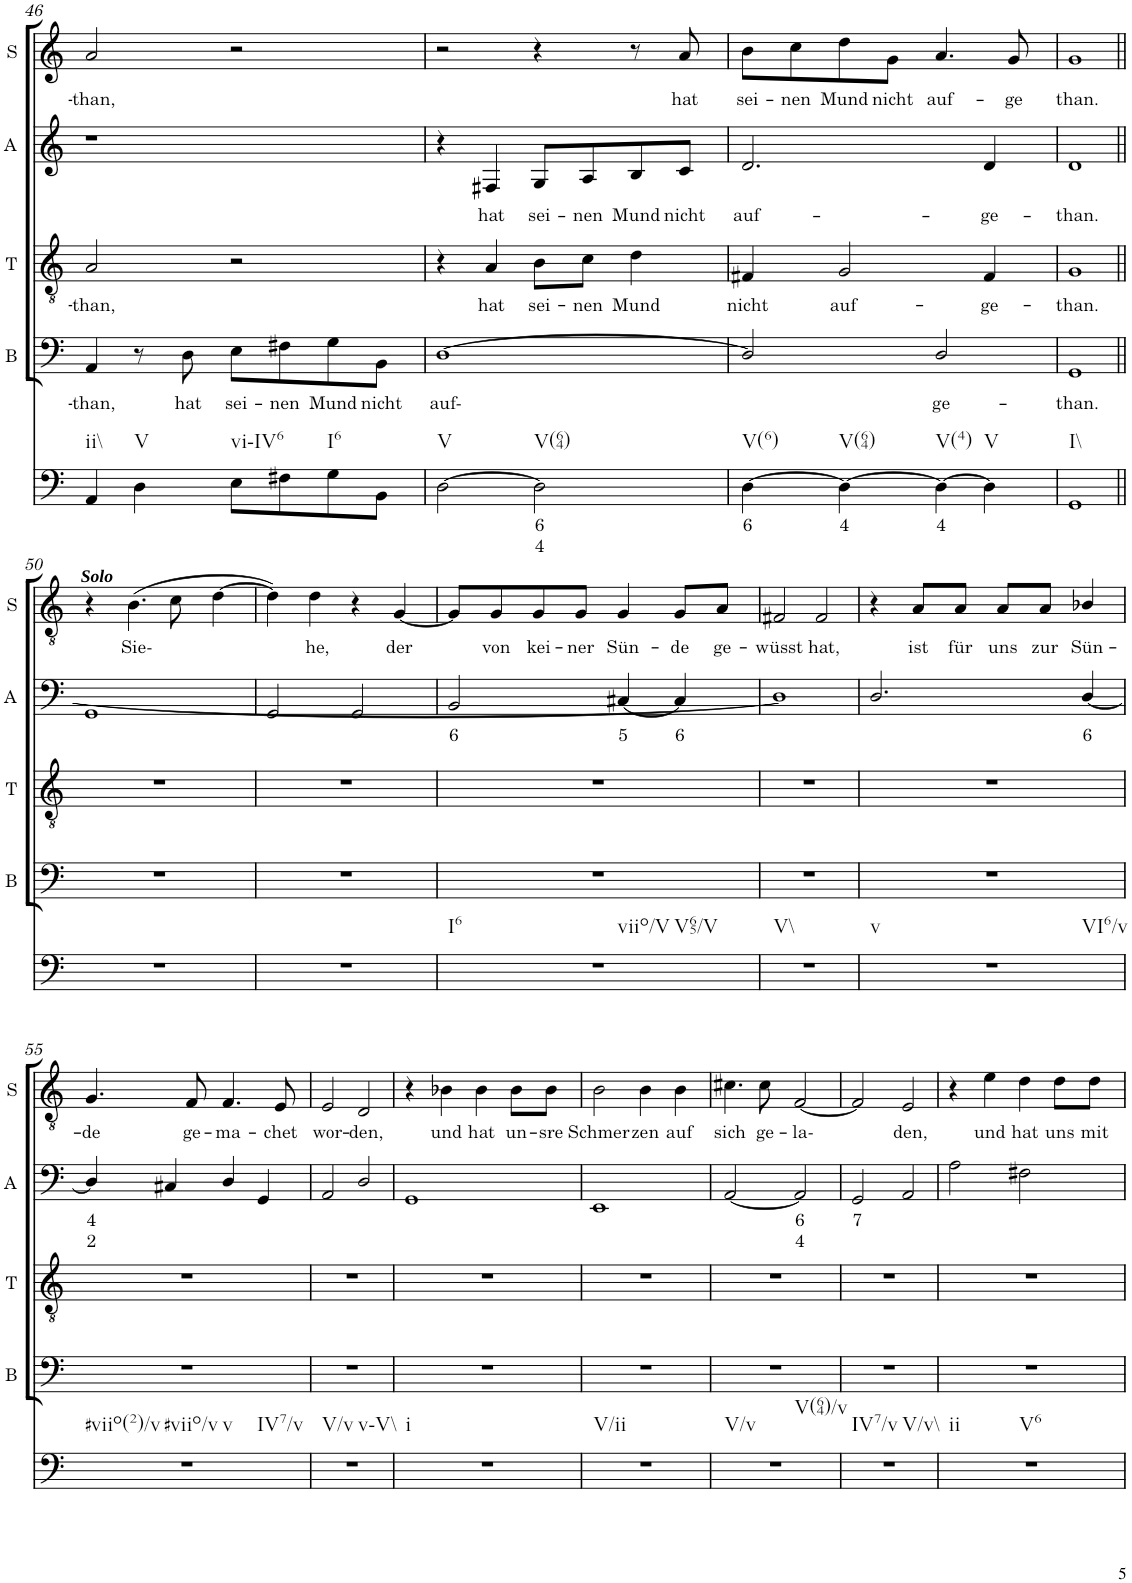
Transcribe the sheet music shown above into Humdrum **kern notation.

**kern	**text	**text	**kern	**text	**kern	**text	**kern	**text	**text	**kern	**text
*part5	*part5	*part5	*part4	*part4	*part3	*part3	*part2	*part2	*part2	*part1	*part1
*staff5	*staff5	*staff5	*staff4	*staff4	*staff3	*staff3	*staff2	*staff2	*staff2	*staff1	*staff1
*I"Continuo	*	*	*I"Bass	*	*I"Tenor	*	*I"Alto	*	*	*I"Soprano	*
*	*	*	*I'B	*	*I'T	*	*I'A	*	*	*I'S	*
!!LO:PB:g=z
*clefG2	*	*	*clefG2	*	*clefF4	*	*clefF4	*	*	*clefGv2	*
*k[]	*	*	*k[]	*	*k[]	*	*k[]	*	*	*k[]	*
*	*	*	*	*	*M4/4	*	*M4/4	*	*	*M4/4	*
=46	=46	=46	=46	=46	=46	=46	=46	=46	=46	=46	=46
!LO:TX:b:t=ii\\	!	!	!	!	!	!	!	!	!	!	!
!	!	!	!	!LO:LY:b	!	!LO:LY:b	!	!	!	!	!LO:LY:b
4AA/	.	.	4AA/	than,	2A/	than,	1r	.	.	2a/	than,
!LO:TX:b:t=V	!	!	!	!	!	!	!	!	!	!	!
4D\	.	.	8r	.	.	.	.	.	.	.	.
!	!	!	!	!LO:LY:b	!	!	!	!	!	!	!
.	.	.	8D\	hat	.	.	.	.	.	.	.
!LO:TX:b:t=vi-IV6	!	!	!	!	!	!	!	!	!	!	!
!	!	!	!	!LO:LY:b	!	!	!	!	!	!	!
8E\L	.	.	8E\L	sei-	2r	.	.	.	.	2r	.
!	!	!	!	!LO:LY:b	!	!	!	!	!	!	!
8F#X\	.	.	8F#X\	nen	.	.	.	.	.	.	.
!LO:TX:b:t=I6	!	!	!	!	!	!	!	!	!	!	!
!	!	!	!	!LO:LY:b	!	!	!	!	!	!	!
8G\	.	.	8G\	Mund	.	.	.	.	.	.	.
!	!	!	!	!LO:LY:b	!	!	!	!	!	!	!
8BB\J	.	.	8BB\J	nicht	.	.	.	.	.	.	.
=47	=47	=47	=47	=47	=47	=47	=47	=47	=47	=47	=47
!LO:TX:b:t=V	!	!	!	!	!	!	!	!	!	!	!
!	!	!	!	!LO:LY:b	!	!	!	!	!	!	!
[2D\	.	.	[1D	auf-	4r	.	4r	.	.	2r	.
!	!	!	!	!	!	!LO:LY:b	!	!LO:LY:b	!	!	!
.	.	.	.	.	4A/	hat	4F#X/	hat	.	.	.
!LO:TX:b:t=V(64)	!	!	!	!	!	!	!	!	!	!	!
!	!LO:LY:b	!LO:LY:b	!	!	!	!LO:LY:b	!	!LO:LY:b	!	!	!
2D\]	6	4	.	.	8B\L	sei-	8G/L	sei-	.	4r	.
!	!	!	!	!	!	!LO:LY:b	!	!LO:LY:b	!	!	!
.	.	.	.	.	8c\J	nen	8A/	nen	.	.	.
!	!	!	!	!	!	!LO:LY:b	!	!LO:LY:b	!	!	!
.	.	.	.	.	4d\	Mund	8B/	Mund	.	8r	.
!	!	!	!	!	!	!	!	!LO:LY:b	!	!	!LO:LY:b
.	.	.	.	.	.	.	8c/J	nicht	.	8a/	hat
=48	=48	=48	=48	=48	=48	=48	=48	=48	=48	=48	=48
!LO:TX:b:t=V(6)	!	!	!	!	!	!	!	!	!	!	!
!	!LO:LY:b	!	!	!	!	!LO:LY:b	!	!LO:LY:b	!	!	!LO:LY:b
[4D\	6	.	2D/]	.	4F#X/	nicht	2.d/	auf-	.	8b\L	sei-
!	!	!	!	!	!	!	!	!	!	!	!LO:LY:b
.	.	.	.	.	.	.	.	.	.	8cc\	nen
!LO:TX:b:t=V(64)	!	!	!	!	!	!	!	!	!	!	!
!	!LO:LY:b	!	!	!	!	!LO:LY:b	!	!	!	!	!LO:LY:b
4D\_	4	.	.	.	2G/	auf-	.	.	.	8dd\	Mund
!	!	!	!	!	!	!	!	!	!	!	!LO:LY:b
.	.	.	.	.	.	.	.	.	.	8g\J	nicht
!LO:TX:b:t=V(4)	!	!	!	!	!	!	!	!	!	!	!
!	!LO:LY:b	!	!	!LO:LY:b	!	!	!	!	!	!	!LO:LY:b
4D\_	4	.	2D/	ge-	.	.	.	.	.	4.a/	auf-
!LO:TX:b:t=V	!	!	!	!	!	!	!	!	!	!	!
!	!	!	!	!	!	!LO:LY:b	!	!LO:LY:b	!	!	!
4D\]	.	.	.	.	4F#/	ge-	4d/	ge-	.	.	.
!	!	!	!	!	!	!	!	!	!	!	!LO:LY:b
.	.	.	.	.	.	.	.	.	.	8g/	ge
=49	=49	=49	=49	=49	=49	=49	=49	=49	=49	=49	=49
!LO:TX:b:t=I\\	!	!	!	!	!	!	!	!	!	!	!
!	!	!	!	!LO:LY:b	!	!LO:LY:b	!	!LO:LY:b	!	!	!LO:LY:b
1GG	.	.	1GG	than.	1G	than.	1d	than.	.	1g	than.
!!LO:LB:g=z
=50||	=50||	=50||	=50||	=50||	=50||	=50||	=50||	=50||	=50||	=50||	=50||
!	!	!	!	!	!	!	!	!	!	!LO:TX:a:Bi:t=Solo	!
1r	.	.	1r	.	1r	.	1GG	.	.	4r	.
!	!	!	!	!	!	!	!	!	!	!	!LO:LY:b
.	.	.	.	.	.	.	.	.	.	(4.B\	Sie-
.	.	.	.	.	.	.	.	.	.	8c\	.
.	.	.	.	.	.	.	.	.	.	[4d\	.
=51	=51	=51	=51	=51	=51	=51	=51	=51	=51	=51	=51
1r	.	.	1r	.	1r	.	2GG/	.	.	4d\])	.
!	!	!	!	!	!	!	!	!	!	!	!LO:LY:b
.	.	.	.	.	.	.	.	.	.	4d\	he,
.	.	.	.	.	.	.	2GG/	.	.	4r	.
!	!	!	!	!	!	!	!	!	!	!	!LO:LY:b
.	.	.	.	.	.	.	.	.	.	[4G/	der
=52	=52	=52	=52	=52	=52	=52	=52	=52	=52	=52	=52
!LO:TX:b:t=I6	!	!	!	!	!	!	!	!	!	!	!
!LO:TX:b:t=viio/V	!	!	!	!	!	!	!	!	!	!	!
!LO:TX:b:t=V65/V	!	!	!	!	!	!	!	!	!	!	!
!	!	!	!	!	!	!	!	!LO:LY:b	!	!	!
1r	.	.	1r	.	1r	.	2BB/	6	.	8G/L]	.
!	!	!	!	!	!	!	!	!	!	!	!LO:LY:b
.	.	.	.	.	.	.	.	.	.	8G/	von
!	!	!	!	!	!	!	!	!	!	!	!LO:LY:b
.	.	.	.	.	.	.	.	.	.	8G/	kei-
!	!	!	!	!	!	!	!	!	!	!	!LO:LY:b
.	.	.	.	.	.	.	.	.	.	8G/J	ner
!	!	!	!	!	!	!	!	!LO:LY:b	!	!	!LO:LY:b
.	.	.	.	.	.	.	[4C#X/	5	.	4G/	Sün-
!	!	!	!	!	!	!	!	!LO:LY:b	!	!	!LO:LY:b
.	.	.	.	.	.	.	4C#/]	6	.	8G/L	de
!	!	!	!	!	!	!	!	!	!	!	!LO:LY:b
.	.	.	.	.	.	.	.	.	.	8A/J	ge-
=53	=53	=53	=53	=53	=53	=53	=53	=53	=53	=53	=53
!LO:TX:b:t=V\\	!	!	!	!	!	!	!	!	!	!	!
!	!	!	!	!	!	!	!	!	!	!	!LO:LY:b
1r	.	.	1r	.	1r	.	1D]	.	.	2F#X/	wüsst
!	!	!	!	!	!	!	!	!	!	!	!LO:LY:b
.	.	.	.	.	.	.	.	.	.	2F#/	hat,
=54	=54	=54	=54	=54	=54	=54	=54	=54	=54	=54	=54
!LO:TX:b:t=v	!	!	!	!	!	!	!	!	!	!	!
!LO:TX:b:t=VI6/v	!	!	!	!	!	!	!	!	!	!	!
1r	.	.	1r	.	1r	.	2.D/	.	.	4r	.
!	!	!	!	!	!	!	!	!	!	!	!LO:LY:b
.	.	.	.	.	.	.	.	.	.	8A/L	ist
!	!	!	!	!	!	!	!	!	!	!	!LO:LY:b
.	.	.	.	.	.	.	.	.	.	8A/J	für
!	!	!	!	!	!	!	!	!	!	!	!LO:LY:b
.	.	.	.	.	.	.	.	.	.	8A/L	uns
!	!	!	!	!	!	!	!	!	!	!	!LO:LY:b
.	.	.	.	.	.	.	.	.	.	8A/J	zur
!	!	!	!	!	!	!	!	!LO:LY:b	!	!	!LO:LY:b
.	.	.	.	.	.	.	[4D/	6	.	4B-X/	Sün-
!!LO:LB:g=z
=55	=55	=55	=55	=55	=55	=55	=55	=55	=55	=55	=55
!LO:TX:b:t=#viio(2)/v	!	!	!	!	!	!	!	!	!	!	!
!LO:TX:b:t=#viio/v	!	!	!	!	!	!	!	!	!	!	!
!LO:TX:b:t=v	!	!	!	!	!	!	!	!	!	!	!
!LO:TX:b:t=IV7/v	!	!	!	!	!	!	!	!	!	!	!
!	!	!	!	!	!	!	!	!LO:LY:b	!LO:LY:b	!	!LO:LY:b
1r	.	.	1r	.	1r	.	4D/]	4	2	4.G/	de
.	.	.	.	.	.	.	4C#X/	.	.	.	.
!	!	!	!	!	!	!	!	!	!	!	!LO:LY:b
.	.	.	.	.	.	.	.	.	.	8F/	ge-
!	!	!	!	!	!	!	!	!	!	!	!LO:LY:b
.	.	.	.	.	.	.	4D/	.	.	4.F/	ma-
.	.	.	.	.	.	.	4GG/	.	.	.	.
!	!	!	!	!	!	!	!	!	!	!	!LO:LY:b
.	.	.	.	.	.	.	.	.	.	8E/	chet
=56	=56	=56	=56	=56	=56	=56	=56	=56	=56	=56	=56
!LO:TX:b:t=V/v	!	!	!	!	!	!	!	!	!	!	!
!LO:TX:b:t=v\\-V\\	!	!	!	!	!	!	!	!	!	!	!
!	!	!	!	!	!	!	!	!	!	!	!LO:LY:b
1r	.	.	1r	.	1r	.	2AA/	.	.	2E/	wor-
!	!	!	!	!	!	!	!	!	!	!	!LO:LY:b
.	.	.	.	.	.	.	2D/	.	.	2D/	den,
=57	=57	=57	=57	=57	=57	=57	=57	=57	=57	=57	=57
!LO:TX:b:t=i	!	!	!	!	!	!	!	!	!	!	!
1r	.	.	1r	.	1r	.	1GG	.	.	4r	.
!	!	!	!	!	!	!	!	!	!	!	!LO:LY:b
.	.	.	.	.	.	.	.	.	.	4B-X\	und
!	!	!	!	!	!	!	!	!	!	!	!LO:LY:b
.	.	.	.	.	.	.	.	.	.	4B-\	hat
!	!	!	!	!	!	!	!	!	!	!	!LO:LY:b
.	.	.	.	.	.	.	.	.	.	8B-\L	un-
!	!	!	!	!	!	!	!	!	!	!	!LO:LY:b
.	.	.	.	.	.	.	.	.	.	8B-\J	sre
=58	=58	=58	=58	=58	=58	=58	=58	=58	=58	=58	=58
!LO:TX:b:t=V/ii	!	!	!	!	!	!	!	!	!	!	!
!	!	!	!	!	!	!	!	!	!	!	!LO:LY:b
1r	.	.	1r	.	1r	.	1EE	.	.	2B\	Schmer-
!	!	!	!	!	!	!	!	!	!	!	!LO:LY:b
.	.	.	.	.	.	.	.	.	.	4B\	zen
!	!	!	!	!	!	!	!	!	!	!	!LO:LY:b
.	.	.	.	.	.	.	.	.	.	4B\	auf
=59	=59	=59	=59	=59	=59	=59	=59	=59	=59	=59	=59
!LO:TX:b:t=V/v	!	!	!	!	!	!	!	!	!	!	!
!LO:TX:b:t=V(64)/v	!	!	!	!	!	!	!	!	!	!	!
!	!	!	!	!	!	!	!	!	!	!	!LO:LY:b
1r	.	.	1r	.	1r	.	[2AA/	.	.	4.c#X\	sich
!	!	!	!	!	!	!	!	!	!	!	!LO:LY:b
.	.	.	.	.	.	.	.	.	.	8c#\	ge-
!	!	!	!	!	!	!	!	!LO:LY:b	!LO:LY:b	!	!LO:LY:b
.	.	.	.	.	.	.	2AA/]	6	4	[2F/	la-
=60	=60	=60	=60	=60	=60	=60	=60	=60	=60	=60	=60
!LO:TX:b:t=IV7/v	!	!	!	!	!	!	!	!	!	!	!
!LO:TX:b:t=V/v\\	!	!	!	!	!	!	!	!	!	!	!
!	!	!	!	!	!	!	!	!LO:LY:b	!	!	!
1r	.	.	1r	.	1r	.	2GG/	7	.	2F/]	.
!	!	!	!	!	!	!	!	!	!	!	!LO:LY:b
.	.	.	.	.	.	.	2AA/	.	.	2E/	den,
=61	=61	=61	=61	=61	=61	=61	=61	=61	=61	=61	=61
!LO:TX:b:t=ii	!	!	!	!	!	!	!	!	!	!	!
!LO:TX:b:t=V6	!	!	!	!	!	!	!	!	!	!	!
1r	.	.	1r	.	1r	.	2A\	.	.	4r	.
!	!	!	!	!	!	!	!	!	!	!	!LO:LY:b
.	.	.	.	.	.	.	.	.	.	4e\	und
!	!	!	!	!	!	!	!	!	!	!	!LO:LY:b
.	.	.	.	.	.	.	2F#X\	.	.	4d\	hat
!	!	!	!	!	!	!	!	!	!	!	!LO:LY:b
.	.	.	.	.	.	.	.	.	.	8d\L	uns
!	!	!	!	!	!	!	!	!	!	!	!LO:LY:b
.	.	.	.	.	.	.	.	.	.	8d\J	mit
=	=	=	=	=	=	=	=	=	=	=	=
*-	*-	*-	*-	*-	*-	*-	*-	*-	*-	*-	*-
